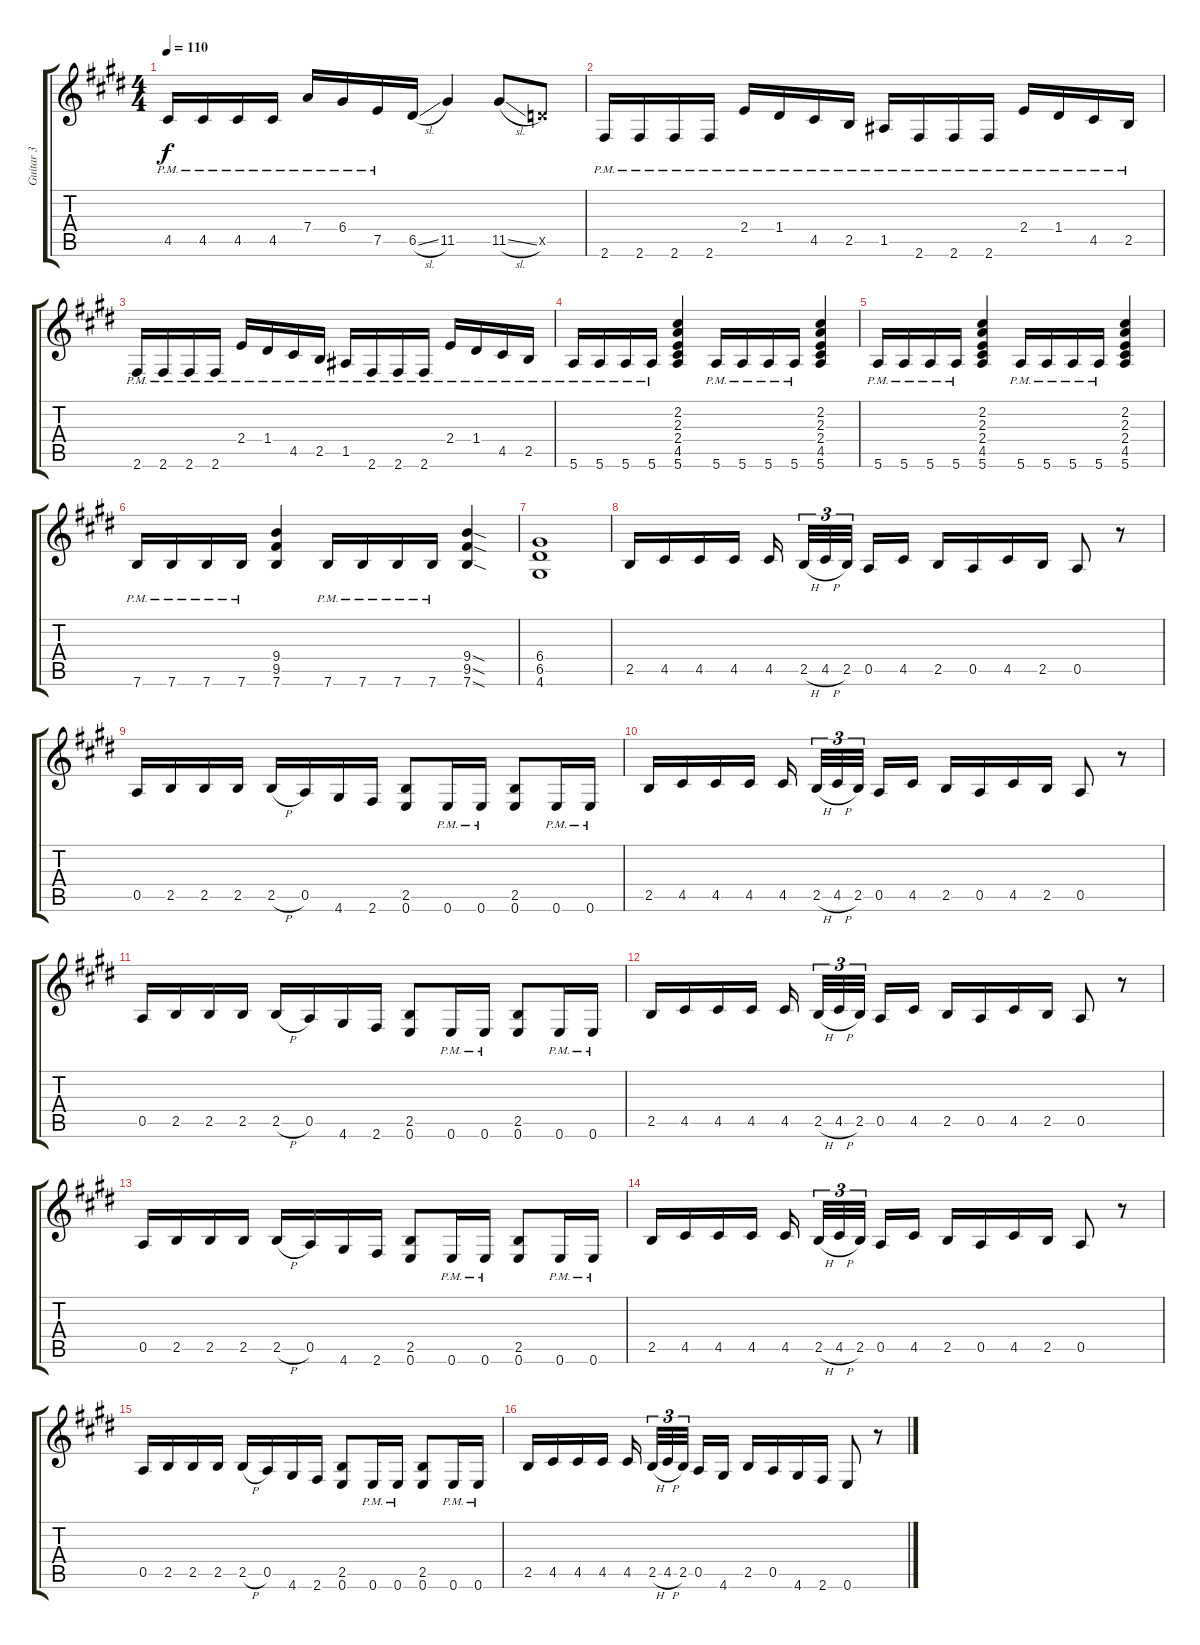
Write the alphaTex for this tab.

\track ("Guitar 3" "Guitar 3") {instrument distortionguitar}
\staff {score tabs}
\tuning (E4 B3 G3 D3 A2 E2) {hide}
\ts (4 4)
\tempo 110
\clef g2
\ks e
4.5{pm}.16{dy f} 4.5{pm}.16 4.5{pm}.16 4.5{pm}.16 7.4{pm}.16 6.4{pm}.16 7.5{pm}.16 6.5{sl}.16 11.5.4 11.5{sl}.8 5.5{x}.8 |
2.6{pm}.16 2.6{pm}.16 2.6{pm}.16 2.6{pm}.16 2.4{pm}.16 1.4{pm}.16 4.5{pm}.16 2.5{pm}.16 1.5{pm}.16 2.6{pm}.16 2.6{pm}.16 2.6{pm}.16 2.4{pm}.16 1.4{pm}.16 4.5{pm}.16 2.5{pm}.16 |
2.6{pm}.16 2.6{pm}.16 2.6{pm}.16 2.6{pm}.16 2.4{pm}.16 1.4{pm}.16 4.5{pm}.16 2.5{pm}.16 1.5{pm}.16 2.6{pm}.16 2.6{pm}.16 2.6{pm}.16 2.4{pm}.16 1.4{pm}.16 4.5{pm}.16 2.5{pm}.16 |
5.6{pm}.16 5.6{pm}.16 5.6{pm}.16 5.6{pm}.16 (2.2 2.3 2.4 4.5 5.6).4 5.6{pm}.16 5.6{pm}.16 5.6{pm}.16 5.6{pm}.16 (2.2 2.3 2.4 4.5 5.6).4 |
5.6{pm}.16 5.6{pm}.16 5.6{pm}.16 5.6{pm}.16 (2.2 2.3 2.4 4.5 5.6).4 5.6{pm}.16 5.6{pm}.16 5.6{pm}.16 5.6{pm}.16 (2.2 2.3 2.4 4.5 5.6).4 |
7.6{pm}.16 7.6{pm}.16 7.6{pm}.16 7.6{pm}.16 (9.4 9.5 7.6).4 7.6{pm}.16 7.6{pm}.16 7.6{pm}.16 7.6{pm}.16 (9.4{sod} 9.5{sod} 7.6{sod}).4 |
(6.4 6.5 4.6).1 |
2.5.16 4.5.16 4.5.16 4.5.16 4.5.16{beam splitsecondary} 2.5{h}.32{tu (3 2)} 4.5{h}.32{tu (3 2)} 2.5.32{tu (3 2) beam splitsecondary} 0.5.16 4.5.16 2.5.16 0.5.16 4.5.16 2.5.16 0.5.8 r.8 |
0.5.16 2.5.16 2.5.16 2.5.16 2.5{h}.16 0.5.16 4.6.16 2.6.16 (2.5 0.6).8 0.6{pm}.16 0.6{pm}.16 (2.5 0.6).8 0.6{pm}.16 0.6{pm}.16 |
2.5.16 4.5.16 4.5.16 4.5.16 4.5.16{beam splitsecondary} 2.5{h}.32{tu (3 2)} 4.5{h}.32{tu (3 2)} 2.5.32{tu (3 2) beam splitsecondary} 0.5.16 4.5.16 2.5.16 0.5.16 4.5.16 2.5.16 0.5.8 r.8 |
0.5.16 2.5.16 2.5.16 2.5.16 2.5{h}.16 0.5.16 4.6.16 2.6.16 (2.5 0.6).8 0.6{pm}.16 0.6{pm}.16 (2.5 0.6).8 0.6{pm}.16 0.6{pm}.16 |
2.5.16 4.5.16 4.5.16 4.5.16 4.5.16{beam splitsecondary} 2.5{h}.32{tu (3 2)} 4.5{h}.32{tu (3 2)} 2.5.32{tu (3 2) beam splitsecondary} 0.5.16 4.5.16 2.5.16 0.5.16 4.5.16 2.5.16 0.5.8 r.8 |
0.5.16 2.5.16 2.5.16 2.5.16 2.5{h}.16 0.5.16 4.6.16 2.6.16 (2.5 0.6).8 0.6{pm}.16 0.6{pm}.16 (2.5 0.6).8 0.6{pm}.16 0.6{pm}.16 |
2.5.16 4.5.16 4.5.16 4.5.16 4.5.16{beam splitsecondary} 2.5{h}.32{tu (3 2)} 4.5{h}.32{tu (3 2)} 2.5.32{tu (3 2) beam splitsecondary} 0.5.16 4.5.16 2.5.16 0.5.16 4.5.16 2.5.16 0.5.8 r.8 |
0.5.16 2.5.16 2.5.16 2.5.16 2.5{h}.16 0.5.16 4.6.16 2.6.16 (2.5 0.6).8 0.6{pm}.16 0.6{pm}.16 (2.5 0.6).8 0.6{pm}.16 0.6{pm}.16 |
2.5.16 4.5.16 4.5.16 4.5.16 4.5.16{beam splitsecondary} 2.5{h}.32{tu (3 2)} 4.5{h}.32{tu (3 2)} 2.5.32{tu (3 2) beam splitsecondary} 0.5.16 4.6.16 2.5.16 0.5.16 4.6.16 2.6.16 0.6.8 r.8
